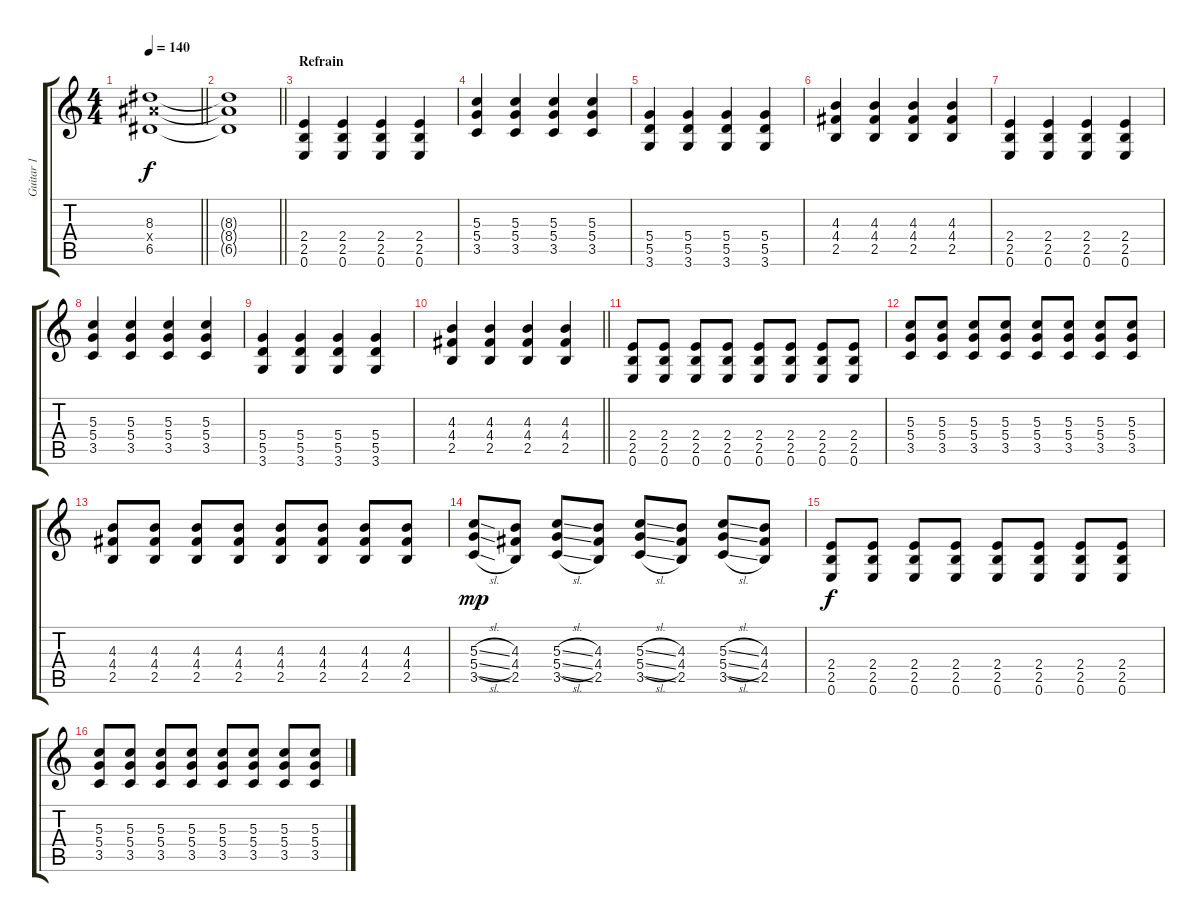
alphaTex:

\track ("Guitar 1" "Guitar 1") {instrument overdrivenguitar}
\staff {score tabs}
\tuning (E4 B3 G3 D3 A2 E2) {hide}
\ts (4 4)
\tempo 140
\clef g2
\barLineRight lightlight
\ks c
(8.3 8.4{x} 6.5).1{dy f} |
\barLineRight lightlight
(8.3{t} 8.4{t} 6.5{t}).1 |
\section ("" "Refrain")
(2.4 2.5 0.6).4 (2.4 2.5 0.6).4 (2.4 2.5 0.6).4 (2.4 2.5 0.6).4 |
(5.3 5.4 3.5).4 (5.3 5.4 3.5).4 (5.3 5.4 3.5).4 (5.3 5.4 3.5).4 |
(5.4 5.5 3.6).4 (5.4 5.5 3.6).4 (5.4 5.5 3.6).4 (5.4 5.5 3.6).4 |
(4.3 4.4 2.5).4 (4.3 4.4 2.5).4 (4.3 4.4 2.5).4 (4.3 4.4 2.5).4 |
(2.4 2.5 0.6).4 (2.4 2.5 0.6).4 (2.4 2.5 0.6).4 (2.4 2.5 0.6).4 |
(5.3 5.4 3.5).4 (5.3 5.4 3.5).4 (5.3 5.4 3.5).4 (5.3 5.4 3.5).4 |
(5.4 5.5 3.6).4 (5.4 5.5 3.6).4 (5.4 5.5 3.6).4 (5.4 5.5 3.6).4 |
\barLineRight lightlight
(4.3 4.4 2.5).4 (4.3 4.4 2.5).4 (4.3 4.4 2.5).4 (4.3 4.4 2.5).4 |
(2.4 2.5 0.6).8 (2.4 2.5 0.6).8 (2.4 2.5 0.6).8 (2.4 2.5 0.6).8 (2.4 2.5 0.6).8 (2.4 2.5 0.6).8 (2.4 2.5 0.6).8 (2.4 2.5 0.6).8 |
(5.3 5.4 3.5).8 (5.3 5.4 3.5).8 (5.3 5.4 3.5).8 (5.3 5.4 3.5).8 (5.3 5.4 3.5).8 (5.3 5.4 3.5).8 (5.3 5.4 3.5).8 (5.3 5.4 3.5).8 |
(4.3 4.4 2.5).8 (4.3 4.4 2.5).8 (4.3 4.4 2.5).8 (4.3 4.4 2.5).8 (4.3 4.4 2.5).8 (4.3 4.4 2.5).8 (4.3 4.4 2.5).8 (4.3 4.4 2.5).8 |
(5.3{sl} 5.4{sl} 3.5{sl}).8{dy mp} (4.3 4.4 2.5).8 (5.3{sl} 5.4{sl} 3.5{sl}).8 (4.3 4.4 2.5).8 (5.3{sl} 5.4{sl} 3.5{sl}).8 (4.3 4.4 2.5).8 (5.3{sl} 5.4{sl} 3.5{sl}).8 (4.3 4.4 2.5).8 |
(2.4 2.5 0.6).8{dy f} (2.4 2.5 0.6).8 (2.4 2.5 0.6).8 (2.4 2.5 0.6).8 (2.4 2.5 0.6).8 (2.4 2.5 0.6).8 (2.4 2.5 0.6).8 (2.4 2.5 0.6).8 |
(5.3 5.4 3.5).8 (5.3 5.4 3.5).8 (5.3 5.4 3.5).8 (5.3 5.4 3.5).8 (5.3 5.4 3.5).8 (5.3 5.4 3.5).8 (5.3 5.4 3.5).8 (5.3 5.4 3.5).8
